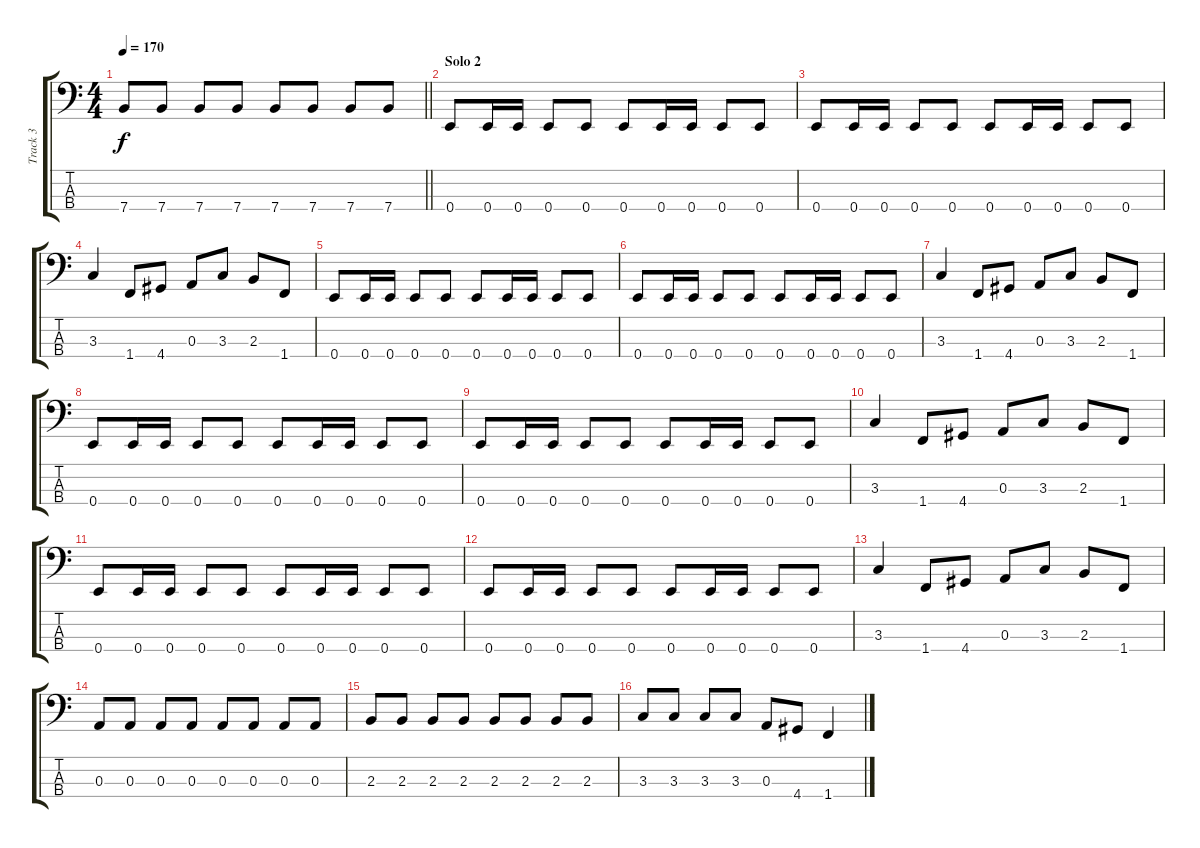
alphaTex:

\track ("Track 3" "Track 3") {instrument electricbassfinger}
\staff {score tabs}
\tuning (G2 D2 A1 E1) {hide}
\ts (4 4)
\tempo 170
\clef f4
\barLineRight lightlight
\ks c
7.4.8{dy f} 7.4.8 7.4.8 7.4.8 7.4.8 7.4.8 7.4.8 7.4.8 |
\section ("" "Solo 2")
0.4.8 0.4.16 0.4.16 0.4.8 0.4.8 0.4.8 0.4.16 0.4.16 0.4.8 0.4.8 |
0.4.8 0.4.16 0.4.16 0.4.8 0.4.8 0.4.8 0.4.16 0.4.16 0.4.8 0.4.8 |
3.3.4 1.4.8 4.4.8 0.3.8 3.3.8 2.3.8 1.4.8 |
0.4.8 0.4.16 0.4.16 0.4.8 0.4.8 0.4.8 0.4.16 0.4.16 0.4.8 0.4.8 |
0.4.8 0.4.16 0.4.16 0.4.8 0.4.8 0.4.8 0.4.16 0.4.16 0.4.8 0.4.8 |
3.3.4 1.4.8 4.4.8 0.3.8 3.3.8 2.3.8 1.4.8 |
0.4.8 0.4.16 0.4.16 0.4.8 0.4.8 0.4.8 0.4.16 0.4.16 0.4.8 0.4.8 |
0.4.8 0.4.16 0.4.16 0.4.8 0.4.8 0.4.8 0.4.16 0.4.16 0.4.8 0.4.8 |
3.3.4 1.4.8 4.4.8 0.3.8 3.3.8 2.3.8 1.4.8 |
0.4.8 0.4.16 0.4.16 0.4.8 0.4.8 0.4.8 0.4.16 0.4.16 0.4.8 0.4.8 |
0.4.8 0.4.16 0.4.16 0.4.8 0.4.8 0.4.8 0.4.16 0.4.16 0.4.8 0.4.8 |
3.3.4 1.4.8 4.4.8 0.3.8 3.3.8 2.3.8 1.4.8 |
0.3.8 0.3.8 0.3.8 0.3.8 0.3.8 0.3.8 0.3.8 0.3.8 |
2.3.8 2.3.8 2.3.8 2.3.8 2.3.8 2.3.8 2.3.8 2.3.8 |
3.3.8 3.3.8 3.3.8 3.3.8 0.3.8 4.4.8 1.4.4
